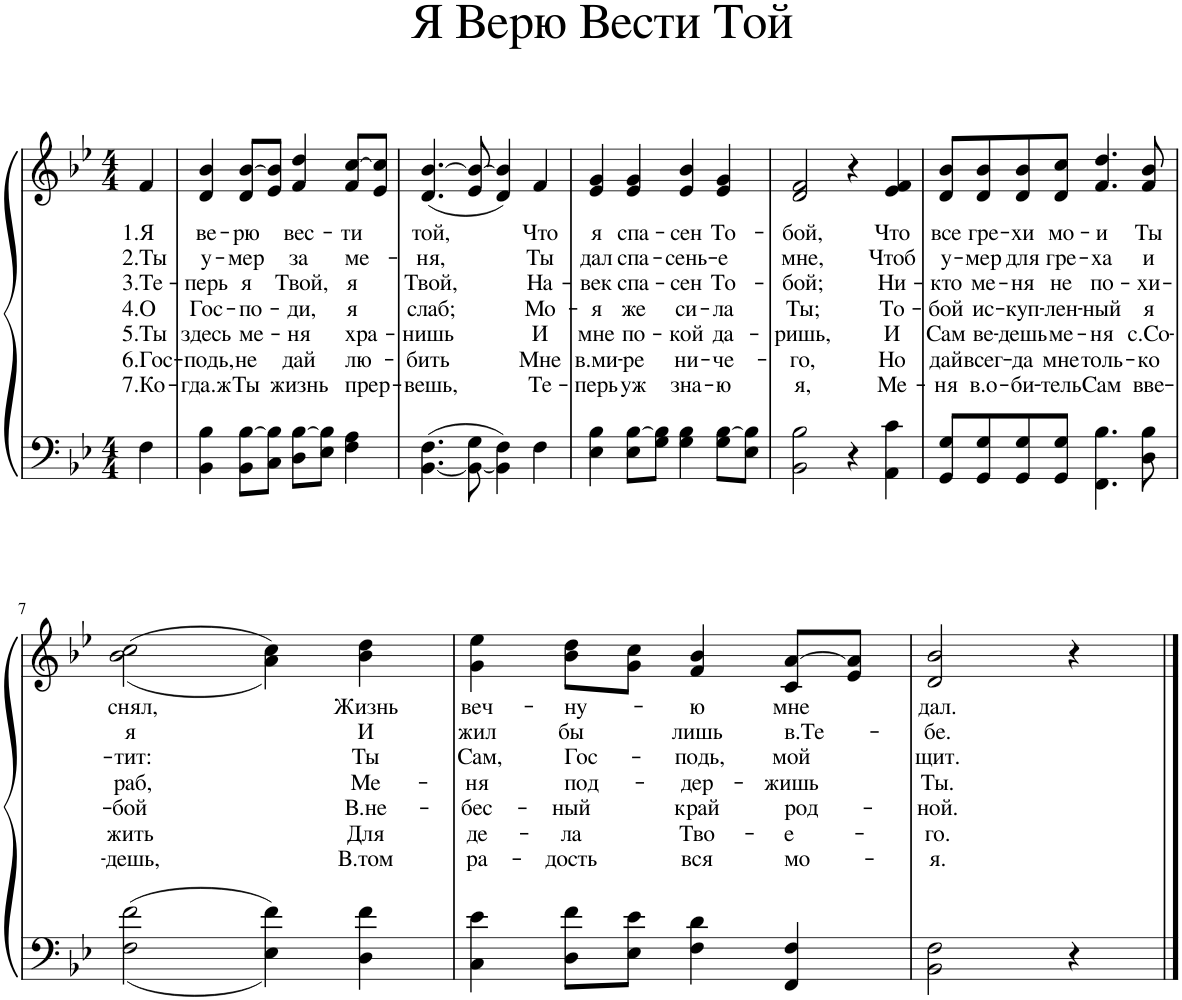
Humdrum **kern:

**kern	**kern	**text	**text	**text	**text	**text	**text	**text
*part1	*part1	*part1	*part1	*part1	*part1	*part1	*part1	*part1
*staff2	*staff1	*staff1	*staff1	*staff1	*staff1	*staff1	*staff1	*staff1
*I"Piano	*	*	*	*	*	*	*	*
*I'Pno.	*	*	*	*	*	*	*	*
*clefF4	*clefG2	*	*	*	*	*	*	*
*k[b-e-]	*k[b-e-]	*	*	*	*	*	*	*
*M4/4	*M4/4	*	*	*	*	*	*	*
=1	=1	=1	=1	=1	=1	=1	=1	=1
!	!	!LO:LY:b	!LO:LY:b	!LO:LY:b	!LO:LY:b	!LO:LY:b	!LO:LY:b	!LO:LY:b
4F\	4f/	1.Я	2.Ты	3.Те-	4.О	5.Ты	6.Гос-	7.Ко-
=2	=2	=2	=2	=2	=2	=2	=2	=2
!	!	!LO:LY:b	!LO:LY:b	!LO:LY:b	!LO:LY:b	!LO:LY:b	!LO:LY:b	!LO:LY:b
4BB-\ 4B-\	4d/ 4b-/	ве-	у-	-перь	Гос-	здесь	-подь,	-гда.ж
!	!	!LO:LY:b	!LO:LY:b	!LO:LY:b	!LO:LY:b	!LO:LY:b	!LO:LY:b	!LO:LY:b
8BB-\ [8B-\L	8d/ [8b-/L	-рю	-мер	я	-по-	ме-	не	Ты
8C\ 8B-\]J	8e-/ 8b-/]J	.	.	.	.	.	.	.
!	!	!LO:LY:b	!LO:LY:b	!LO:LY:b	!LO:LY:b	!LO:LY:b	!LO:LY:b	!LO:LY:b
8D\ [8B-\L	4f/ 4dd/	вес-	за	Твой,	-ди,	-ня	дай	жизнь
8E-\ 8B-\]J	.	.	.	.	.	.	.	.
!	!	!LO:LY:b	!LO:LY:b	!LO:LY:b	!LO:LY:b	!LO:LY:b	!LO:LY:b	!LO:LY:b
4F\ 4A\	8f/ [8cc/L	-ти	ме-	я	я	хра-	лю-	прер-
.	8e-/ 8cc/]J	.	.	.	.	.	.	.
=3	=3	=3	=3	=3	=3	=3	=3	=3
!	!	!LO:LY:b	!LO:LY:b	!LO:LY:b	!LO:LY:b	!LO:LY:b	!LO:LY:b	!LO:LY:b
[4.BB-\ 4.F\	(4.d/ [4.b-/	той,	-ня,	Твой,	слаб;	-нишь	-бить	-вешь,
8BB-\_ 8G\	8e-/ 8b-/_	.	.	.	.	.	.	.
4BB-\] 4F\	4d/ 4b-/])	.	.	.	.	.	.	.
!	!	!LO:LY:b	!LO:LY:b	!LO:LY:b	!LO:LY:b	!LO:LY:b	!LO:LY:b	!LO:LY:b
4F\	4f/	Что	Ты	На-	Мо-	И	Мне	Те-
=4	=4	=4	=4	=4	=4	=4	=4	=4
!	!	!LO:LY:b	!LO:LY:b	!LO:LY:b	!LO:LY:b	!LO:LY:b	!LO:LY:b	!LO:LY:b
4E-\ 4B-\	4e-/ 4g/	я	дал	-век	-я	мне	в.ми-	-перь
!	!	!LO:LY:b	!LO:LY:b	!LO:LY:b	!LO:LY:b	!LO:LY:b	!LO:LY:b	!LO:LY:b
8E-\ [8B-\L	4e-/ 4g/	спа-	спа-	спа-	же	по-	-ре	уж
8G\ 8B-\]J	.	.	.	.	.	.	.	.
!	!	!LO:LY:b	!LO:LY:b	!LO:LY:b	!LO:LY:b	!LO:LY:b	!LO:LY:b	!LO:LY:b
4G\ 4B-\	4e-/ 4b-/	-сен	-сень-	-сен	си-	-кой	ни-	зна-
!	!	!LO:LY:b	!LO:LY:b	!LO:LY:b	!LO:LY:b	!LO:LY:b	!LO:LY:b	!LO:LY:b
8G\ [8B-\L	4e-/ 4g/	То-	-е	То-	-ла	да-	-че-	-ю
8E-\ 8B-\]J	.	.	.	.	.	.	.	.
=5	=5	=5	=5	=5	=5	=5	=5	=5
!	!	!LO:LY:b	!LO:LY:b	!LO:LY:b	!LO:LY:b	!LO:LY:b	!LO:LY:b	!LO:LY:b
2BB-\ 2B-\	2d/ 2f/	-бой,	мне,	-бой;	Ты;	-ришь,	-го,	я,
4r	4r	.	.	.	.	.	.	.
!	!	!LO:LY:b	!LO:LY:b	!LO:LY:b	!LO:LY:b	!LO:LY:b	!LO:LY:b	!LO:LY:b
4AA\ 4c\	4e-/ 4f/	Что	Чтоб	Ни-	То-	И	Но	Ме-
=6	=6	=6	=6	=6	=6	=6	=6	=6
!	!	!LO:LY:b	!LO:LY:b	!LO:LY:b	!LO:LY:b	!LO:LY:b	!LO:LY:b	!LO:LY:b
8GG/ 8G/L	8d/ 8b-/L	все	у-	-кто	-бой	Сам	дай	-ня
!	!	!LO:LY:b	!LO:LY:b	!LO:LY:b	!LO:LY:b	!LO:LY:b	!LO:LY:b	!LO:LY:b
8GG/ 8G/	8d/ 8b-/	гре-	-мер	ме-	ис-	ве-	всег-	в.о-
!	!	!LO:LY:b	!LO:LY:b	!LO:LY:b	!LO:LY:b	!LO:LY:b	!LO:LY:b	!LO:LY:b
8GG/ 8G/	8d/ 8b-/	-хи	для	-ня	-куп-	-дешь	-да	-би-
!	!	!LO:LY:b	!LO:LY:b	!LO:LY:b	!LO:LY:b	!LO:LY:b	!LO:LY:b	!LO:LY:b
8GG/ 8G/J	8d/ 8cc/J	мо-	гре-	не	-лен-	ме-	мне	-тель
!	!	!LO:LY:b	!LO:LY:b	!LO:LY:b	!LO:LY:b	!LO:LY:b	!LO:LY:b	!LO:LY:b
4.FF\ 4.B-\	4.f/ 4.dd/	-и	-ха	по-	-ный	-ня	толь-	Сам
!	!	!LO:LY:b	!LO:LY:b	!LO:LY:b	!LO:LY:b	!LO:LY:b	!LO:LY:b	!LO:LY:b
8D\ 8B-\	8f/ 8b-/	Ты	и	-хи-	я	с.Со-	-ко	вве-
!!LO:LB:g=z
=7	=7	=7	=7	=7	=7	=7	=7	=7
!	!	!LO:LY:b	!LO:LY:b	!LO:LY:b	!LO:LY:b	!LO:LY:b	!LO:LY:b	!LO:LY:b
2F\ 2f\	((<2b-\ 2cc\	снял,	я	-тит:	раб,	-бой	жить	-дешь,
4E-\ 4f\	4a\ 4cc\))	.	.	.	.	.	.	.
!	!	!LO:LY:b	!LO:LY:b	!LO:LY:b	!LO:LY:b	!LO:LY:b	!LO:LY:b	!LO:LY:b
4D\ 4f\	4b-\ 4dd\	Жизнь	И	Ты	Ме-	В.не-	Для	В.том
=8	=8	=8	=8	=8	=8	=8	=8	=8
!	!	!LO:LY:b	!LO:LY:b	!LO:LY:b	!LO:LY:b	!LO:LY:b	!LO:LY:b	!LO:LY:b
4C\ 4e-\	4g\ 4ee-\	веч-	жил	Сам,	-ня	-бес-	де-	ра-
!	!	!LO:LY:b	!LO:LY:b	!LO:LY:b	!LO:LY:b	!LO:LY:b	!LO:LY:b	!LO:LY:b
8D\ 8f\L	8b-\ 8dd\L	-ну-	бы	Гос-	под-	-ный	-ла	-дость
8E-\ 8e-\J	8g\ 8cc\J	.	.	.	.	.	.	.
!	!	!LO:LY:b	!LO:LY:b	!LO:LY:b	!LO:LY:b	!LO:LY:b	!LO:LY:b	!LO:LY:b
4F\ 4d\	4f/ 4b-/	-ю	лишь	-подь,	-дер-	край	Тво-	вся
!	!	!LO:LY:b	!LO:LY:b	!LO:LY:b	!LO:LY:b	!LO:LY:b	!LO:LY:b	!LO:LY:b
4FF/ 4F/	8c/ [8a/L	мне	в.Те-	мой	-жишь	род-	-е-	мо-
.	8e-/ 8a/]J	.	.	.	.	.	.	.
=9	=9	=9	=9	=9	=9	=9	=9	=9
!	!	!LO:LY:b	!LO:LY:b	!LO:LY:b	!LO:LY:b	!LO:LY:b	!LO:LY:b	!LO:LY:b
2BB-\ 2F\	2d/ 2b-/	дал.	-бе.	щит.	Ты.	-ной.	-го.	-я.
4r	4r	.	.	.	.	.	.	.
==	==	==	==	==	==	==	==	==
*-	*-	*-	*-	*-	*-	*-	*-	*-
